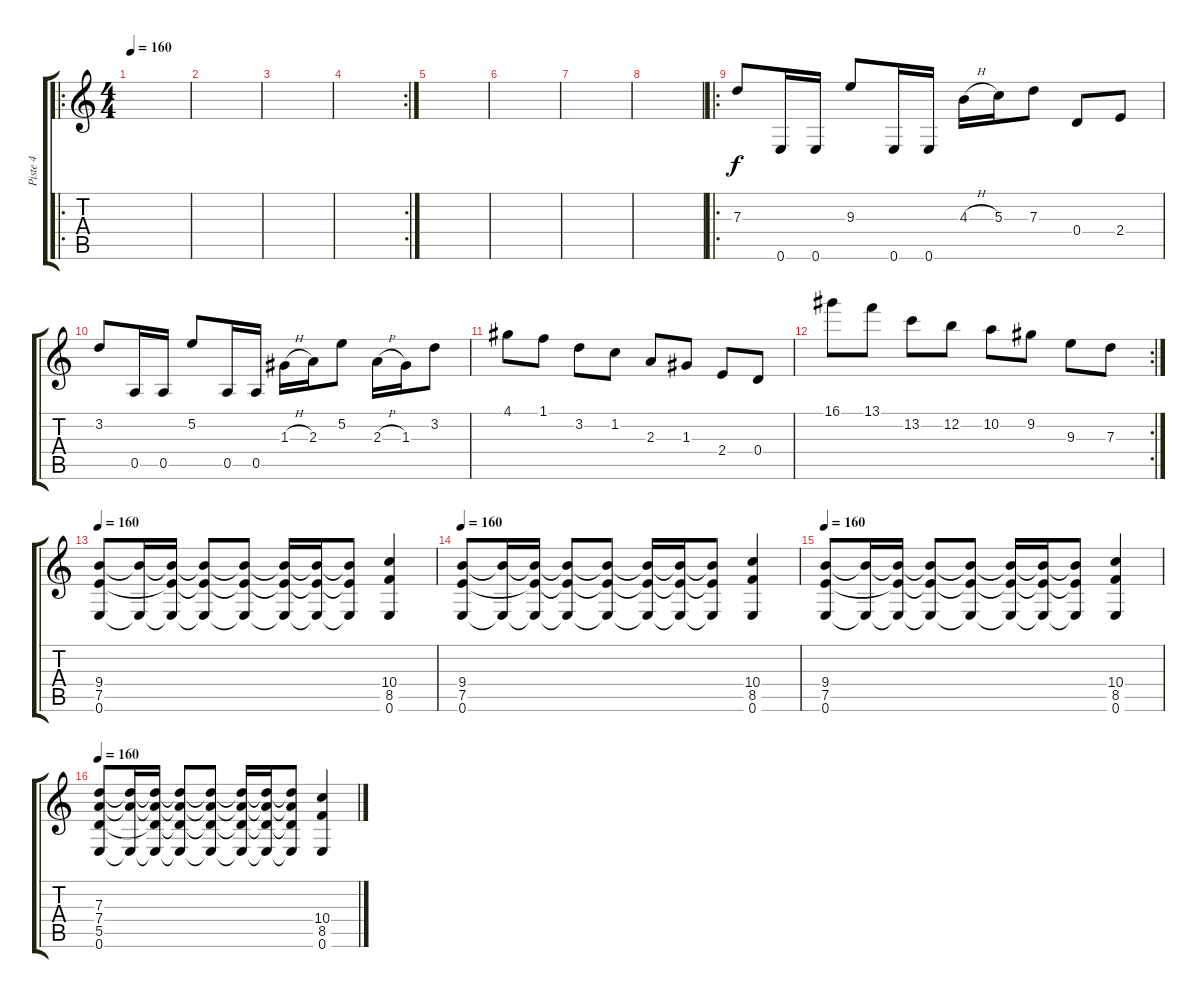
\track ("Piste 4" "Piste 4") {instrument distortionguitar}
\staff {score tabs}
\tuning (E4 B3 G3 D3 A2 E2) {hide}
\ro
\ts (4 4)
\tempo 160
\tempo 80
\tempo 160
\clef g2
\ks c
|
|
|
\rc 2
|
|
|
|
|
\ro
7.3.8 0.6.16 0.6.16 9.3.8 0.6.16 0.6.16 4.3{h}.16 5.3.16 7.3.8 0.4.8 2.4.8 |
3.2.8 0.5.16 0.5.16 5.2.8 0.5.16 0.5.16 1.3{h}.16 2.3.16 5.2.8 2.3{h}.16 1.3.16 3.2.8 |
4.1.8 1.1.8 3.2.8 1.2.8 2.3.8 1.3.8 2.4.8 0.4.8 |
\rc 2
16.1.8 13.1.8 13.2.8 12.2.8 10.2.8 9.2.8 9.3.8 7.3.8 |
\tempo 160
(9.4 7.5 0.6).8 (9.4{t} 0.6{t}).16 (9.4{t} 7.5{t} 0.6{t}).16 (9.4{t} 7.5{t} 0.6{t}).8 (9.4{t} 7.5{t} 0.6{t}).8 (9.4{t} 7.5{t} 0.6{t}).16 (9.4{t} 7.5{t} 0.6{t}).16 (9.4{t} 7.5{t} 0.6{t}).8 (10.4 8.5 0.6).4 |
\tempo 160
(9.4 7.5 0.6).8 (9.4{t} 0.6{t}).16 (9.4{t} 7.5{t} 0.6{t}).16 (9.4{t} 7.5{t} 0.6{t}).8 (9.4{t} 7.5{t} 0.6{t}).8 (9.4{t} 7.5{t} 0.6{t}).16 (9.4{t} 7.5{t} 0.6{t}).16 (9.4{t} 7.5{t} 0.6{t}).8 (10.4 8.5 0.6).4 |
\tempo 160
(9.4 7.5 0.6).8 (9.4{t} 0.6{t}).16 (9.4{t} 7.5{t} 0.6{t}).16 (9.4{t} 7.5{t} 0.6{t}).8 (9.4{t} 7.5{t} 0.6{t}).8 (9.4{t} 7.5{t} 0.6{t}).16 (9.4{t} 7.5{t} 0.6{t}).16 (9.4{t} 7.5{t} 0.6{t}).8 (10.4 8.5 0.6).4 |
\tempo 160
(7.3 7.4 5.5 0.6).8 (7.3{t} 7.4{t} 0.6{t}).16 (7.3{t} 7.4{t} 5.5{t} 0.6{t}).16 (7.3{t} 7.4{t} 5.5{t} 0.6{t}).8 (7.3{t} 7.4{t} 5.5{t} 0.6{t}).8 (7.3{t} 7.4{t} 5.5{t} 0.6{t}).16 (7.3{t} 7.4{t} 5.5{t} 0.6{t}).16 (7.3{t} 7.4{t} 5.5{t} 0.6{t}).8 (10.4 8.5 0.6).4
